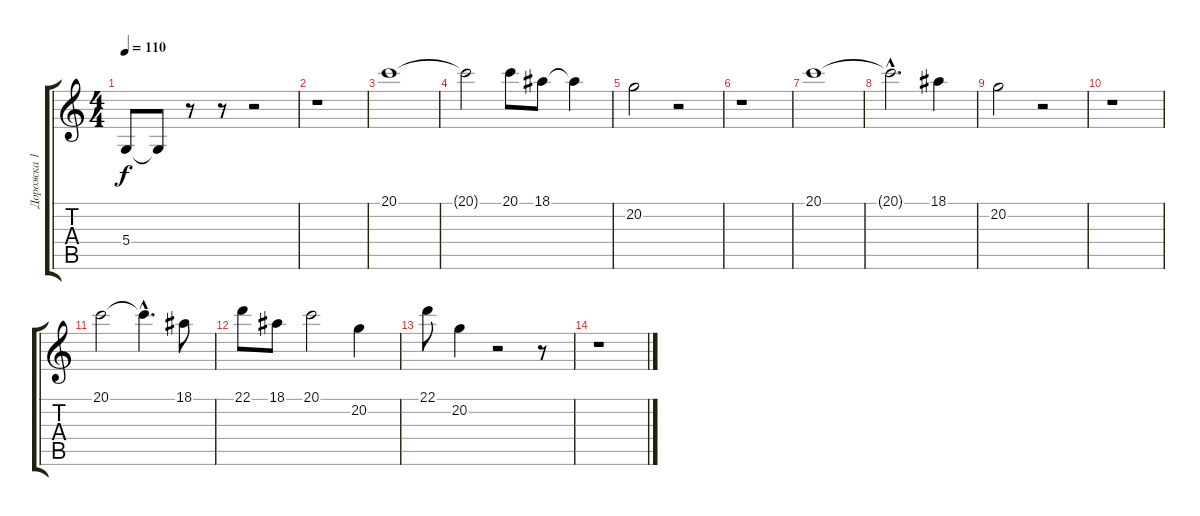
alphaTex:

\track ("Дорожка 1" "Дорожка 1") {instrument electricpiano1}
\staff {score tabs}
\tuning (E4 B3 G3 D3 A2 E2) {hide}
\ts (4 4)
\tempo 110
\clef g2
\ks c
5.4.8{dy f} 5.4{t}.8 r.8 r.8 r.2 |
r.1 |
20.1.1 |
20.1{t}.2 20.1.8 18.1.8 18.1{t}.4 |
20.2.2 r.2 |
r.1 |
20.1.1 |
20.1{hac t}.2{d} 18.1.4 |
20.2.2 r.2 |
r.1 |
20.1.2 20.1{hac t}.4{d} 18.1.8 |
22.1.8 18.1.8 20.1.2 20.2.4 |
22.1.8 20.2.4 r.2 r.8 |
r.1
